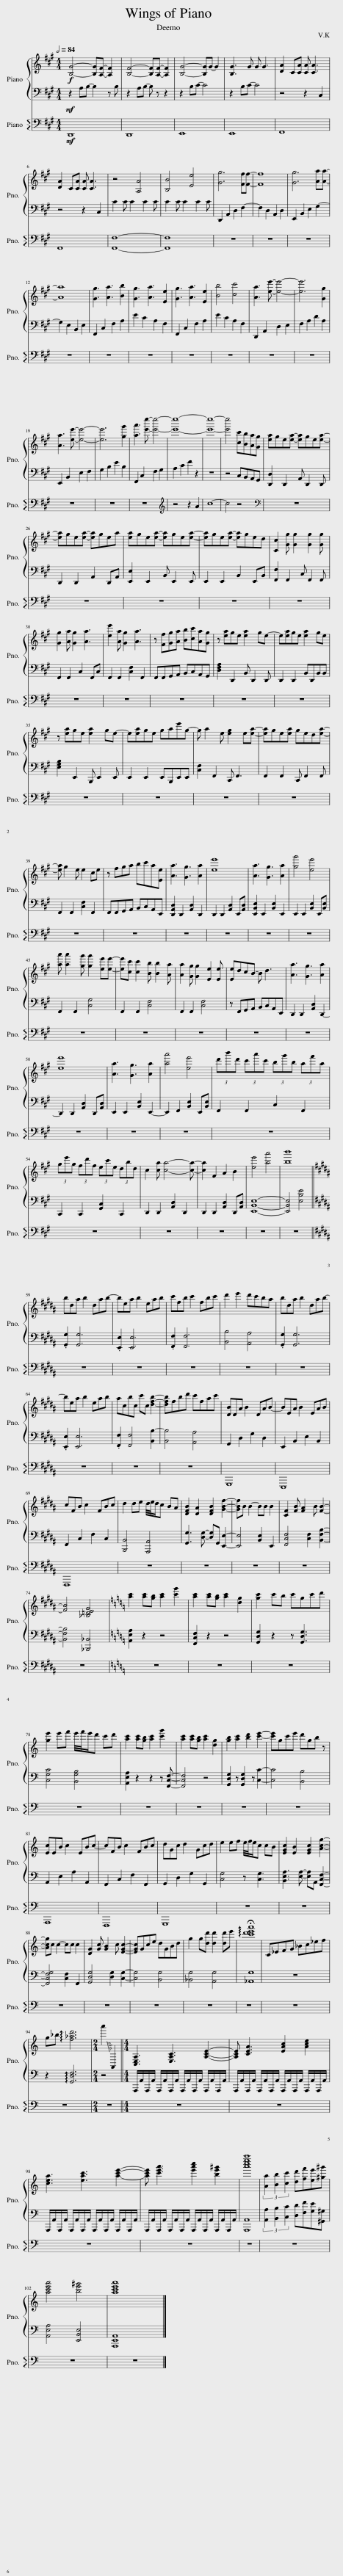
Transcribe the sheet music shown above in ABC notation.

X:1
%%score { 1 | 2 } 3
L:1/8
Q:1/2=84
M:4/4
I:linebreak $
K:A
V:1 treble
V:2 bass
V:3 bass
V:1
!f! [B,G]4- [B,G][A,F]- [A,F]2 | [B,F]4- [B,F][A,F]- [A,F]2 | [B,G]4- [B,G]G- G2 | [B,G]3 G G G3 | [DA]2 C[CA] [CA] [CA]3 |$ %5
 [DA]2 C[CA] [CA] [CA]3 | z4 [A,A]4 | [B,B]4 [Ee]4 | [Gg]6 [Ff][Ff]- | [Ff]8 | %10
 [Gg]6 [Aa][Aa]- |$ [Aa]8 | [Gg]3 [Aa]3 [Bb]2 | [Gg]3 [Aa]3 [Ee]2 | [Gg]3 [Aa]3 [Ee]2 | %15
 [Bb]4 [cc']4 | [Aa]3 [ee']- [ee']4- | [ee']6 [Gg]2 |$ [Aa]3 [ee']- [ee']4- | [ee']6 [gg']2 | %20
 [aa']3 [e'e'']- [e'e'']4- | [e'e'']8- | [e'e'']8- | [e'e'']4 [cc'][Bb][Aa][Gg] | [ea]ge[ea]- [ea]ge[ea]- |$ %25
 [ea]ge[ea]- [ea]gea | [ea]ge[ea]- [ea]ge[ea]- | [ea]ge[ea]- [ea]ged | [Cc]2 [Gg] [Gg]2 [Gg]2 [Gg] |$ [Gg]2 [Aa] [Gg]2 [Aa]3 | %30
 [ee']2 [Aa] [Gg]2 [Aa]3 | z [Ff][Gg][Aa] [Bb][cc'][Aa][Gg] | z [ea]ge [ea]2 ge- | e[ea]ge [ea]2 ge |$ z [ea]ge [ea]2 ge- | %35
 e[ea]ge gae'g- | g a2 e [eg]2 e[ea]- | [ea]ge[ea] ged[ea]- |$ [ea] g2 e e2 ce | z fga bc'a[Ee] | %40
 [Aa]3 [Gg]3 [Aa]2 | [ee']8 | [Aa]3 [Gg]3 [Aa]2 | [gg']4 [ee']4 |$ [aa'] [aa']2 [gg'] [gg']2 [ee'][ee']- | %45
 [ee'][cc'] [cc']2 [Bb] [Bb]2 [Aa] | [Aa]2 [Gg] [Gg]2 [Ee]2 [Ee] | [Ee]dcB- B d3 | [Aa]3 [Gg]3 [Aa]2 |$ [ee']8 | %50
 [Aa]3 [Gg]3 [Aa]2 | [aa']4 [ee']4 | (3d'b'd' (3c'a'c' (3bg'b (3af'a |$ (3ge'g (3fd'f (3ec'e (3dbd | c2 [ca] [ca]4- [ca]- | %55
 [ca]2 F2 A2 B2 | [ee']4 [aa']4 | [bb']8 ||$[K:B] bda b2 dab- | bea b2 eab | %60
 c'fb c'2 fbc' | d'2 e'2 d'c'ba | bda b2 dab- |$ bea b2 eab | acbc c'c [dfb]2- | %65
 [dfb]fbd' c'fac' | [DB]DA B2 DAB- | BEA B2 EAB |$ cFB c2 FBc | d2 de d/4e/4d/c BA | %70
 [DFB]2 [DA]2 [DFB]2 [GBf]2- | [GBf]B B2- BB B2 | [CF]2 [FB] [FA]2 B [FB]2- |$ [FB]4 [_B,=DEG]4 |[K:C] [ac']2 [ac'][gb] [ac']2 [c'g']2 | %75
 [ac']2 [ac'][gb] [ac']2 [dg]2 | [gc']2 c'b c'gc'd' |$ [ge']2 e'f' e'/4f'/4e'/d' c'd' | [ac']2 [ac'][gb] [ac']2 [c'g']2 | [ac']2 [ac'][gb] [ac']2 [dg]2 | %80
 [gb]2 [ac']2 [bd']2 [c'e']2- | [c'e']gc'e' d'gb z |$ [Ec]EB c2 EBc- | cFB c2 FBc | dGc d2 Gcd | %85
 e2 ef e/4f/4e/c cB | [EGc]2 [EB]2 [EGc]2 [Acg]2- |$ [Acg]c c2- cc c2 | [DG]2 [Gc] [GB]2 c [EGc]2- | [EGc]Gce dGBd | %90
 g2 g[dd'] [dd']2 [dd']e' | !arpeggio!!fermata![c'd'e'a']8 | C_EFG _Bc_ef |$ g_b !arpeggio![f_ad']6 |[M:2/4] !-(!a'2 !-)!A,,2 || %95
[M:4/4] [C,E,A,]3 [E,A,C]3 [A,CE]2- | [A,CE] [CEA]3 [EAc]2 [Ace]2 |$ [cea]3 [eac']3 [ac'e']2- | [ac'e'] [c'e'a']3 [e'a'c'']2 [be'^g']2 | [a'c''e''a'']8 | %100
 (3[Aa]2 [Bb]2 [cc']2 [dd'][ff'][ee'][^g^g'] |$ [ac'e'a']4 [be'^g']4 | [ac'e'a']8 |] %103
V:2
!mf! z2 A,B,- B,2 z B, | z2 A,B,- B, z z2 | z2 B,C- C4 | z2 B,C- C4 | z4 z2 C,2 |$ %5
 z4 z2 C,2 | C2 C C2 C2 C | C2 C C2 C2 C | D,,2 A,,2 D,2 F,2- | F,2 D,2 A,,2 D,2 | %10
 E,,2 B,,2 E,2 G,2- |$ G,2 E,2 B,,2 E,2 | F,,2 C,2 F,2 A,2 | E2 C2 A,2 F,2 | F,,2 C,2 F,2 A,2 | %15
 E2 C2 A,2 F,2 | D,,2 A,,2 D,2 E,2 | F,2 A,2 D2 A,2 |$ E,,2 B,,2 E,2 F,2 | G,2 B,2 E2 B,2 | %20
 F,,2 C,2 F,2 G,2 | A,2 C2 F2 z2 | z8 | z4 C,B,,A,,G,, | [D,,D,]2 D,,2 A,, D,,2 D,, |$ %25
 D,,2 D,,2 A,,2 D,,A,, | [E,,E,]2 E,,2 B,, E,,2 E,, | E,,2 E,,2 B,,2 E,,B,, | [F,,F,]2 F,,2 C, F,,2 F,, |$ F,,2 F,,2 C,2 F,,C, | %30
 F,,2 F,,2 [C,F,]2 F,,2 | F,,F,,G,,A,, B,,C,A,,G,, | [D,F,A,]2 D,,2 B,, D,,2 D,, | D,,2 D,,2 B,,D,,B,,B,, |$ [E,G,B,]2 E,,2 B,,, E,,2 E,, | %35
 E,,2 E,,2 E,,B,,,E,,E,, | [C,F,]2 F,,2 C,, F,,3 | F,,2 F,,2 C,, F,,2 F,, |$ F,,2 F,,2 [C,F,]2 F,,2 | F,,F,,G,,A,, B,,C,A,,E,, | %40
 [D,,A,,D,]2 D,,2 [A,,D,]2 D,,2 | D,,2 D,,2 [A,,D,]2 E,,[A,,D,] | [E,,B,,E,]2 E,,2 [B,,E,]2 E,,2 | E,,2 E,,2 [B,,E,]2 E,,[B,,E,] |$ F,,2 F,,2 [C,G,]4 | %45
 F,,2 F,,2 [C,F,]4 | F,,2 F,,2 [C,F,]4 | z F,,G,,A,, B,,C,A,,E,, | D,,2 D,,2 [A,,D,]2 D,,2- |$ D,,2 D,,2 [A,,D,]2 D,,[A,,D,] | %50
 E,,2 E,,2 [B,,E,]2 E,,2- | E,,2 F,,2 [B,,E,]2 E,,[B,,E,] | F,,2 F,,2 C,2 F,,2 |$ C,,2 C,,2 [G,,C,]2 C,,2 | D,,2 D,,2 [A,,D,]2 D,,2 | %55
 D,,2 D,,2 [A,,D,]2 D,,[A,,D,] | [E,,B,,E,]8- | [E,,B,,E,]4 [E,B,E]4 ||$[K:B] .[G,,G,]2 [G,,G,]6 | .[E,,E,]2 [E,,E,]6 | %60
 .[F,,F,]2 [F,,F,]6 | [B,,B,]4 [A,,A,]4 | .[G,,G,]2 [G,,G,]6 |$ .[E,,E,]2 [E,,E,]6 | .[F,,F,]2 [F,,F,]4 [B,,B,-]2 | %65
 [B,,B,]4 [A,,A,]4 | G,,2 D,2 G,2 D,2 | E,,2 B,,2 E,2 B,,2 |$ F,,2 C,2 F,2 C,2 | [B,,,B,,]4 [A,,,A,,]4 | %70
 [G,,G,]3 [D,G,]- [D,G,]G,, [E,,E,]2- | [E,,E,]4 [B,,E,]2 E,,2 | [F,,C,F,]4 [C,F,]2 [B,,F,B,]2- |$ [B,,F,B,]4 [_B,,,_B,,]4 |[K:C] [A,,E,A,]2 z2 z4 | %75
 [F,,C,F,]2 z2 z4 | [G,,D,G,]2 z2 z [G,,D,G,]3 |$ [C,G,C]4 [B,,G,B,]4 | [A,,E,A,]2 z2 z2 z [F,,C,F,]- | [F,,C,F,]4 z4 | %80
 [G,,D,G,]2 z [G,,D,G,]2 z [C,C]2- | [C,C]4 [B,,B,]4 |$ A,,2 E,2 A,2 A,,2 | F,,2 C,2 F,2 F,,2 | G,,2 D,2 G,2 G,,2 | %85
 [C,G,]4 z [C,G,]3 | [B,,E,A,]3 [E,A,]- [E,A,]A,, [F,,C,F,]2- |$ [F,,C,F,G,]4 [C,F,]2 F,,2 | [G,,D,G,]4 [D,G,]2 [C,G,]2- | [C,G,]4 [B,,G,]4 | %90
 [_B,,G,]4 [A,,G,]4 | [_A,,G,]8 | z8 |$ z2 !arpeggio![G,,D,F,]6 |[M:2/4] z4 || %95
[M:4/4] A,,,/A,,/A,,,/A,,/ A,,,/A,,/A,,,/A,,/ A,,,/A,,/A,,,/A,,/ A,,,/A,,/A,,,/A,,/ | A,,,/A,,/A,,,/A,,/ A,,,/A,,/A,,,/A,,/ A,,,/A,,/A,,,/A,,/ A,,,/A,,/A,,,/A,,/ |$ A,,,/A,,/A,,,/A,,/ A,,,/A,,/A,,,/A,,/ A,,,/A,,/A,,,/A,,/ A,,,/A,,/A,,,/A,,/ | A,,,/A,,/A,,,/A,,/ A,,,/A,,/A,,,/A,,/ A,,,/A,,/A,,,/A,,/ A,,,/A,,/A,,,/A,,/ | [A,,,A,,]8 | %100
 (3[A,,A,]2 [B,,B,]2 [C,C]2 [D,D][F,F][G,E][^G,,^G,] |$ [A,,E,A,]4 [E,,B,,E,]4 | [A,,,E,,A,,]8 |] %103
V:3
!mf! D,,8 | D,,8 | E,,8 | E,,8 | F,,8 |$ %5
 F,,8 | [F,,F,]8- | [F,,F,]8 | z8 | z8 | %10
 z8 |$ z8 | z8 | z8 | z8 | %15
 z8 | z8 | z8 |$ z8 | z8 | %20
 z8 |[K:treble] z4 z2 A2 | c8- | c4 z4 |[K:bass] z8 |$ %25
 z8 | z8 | z8 | z8 |$ z8 | %30
 z8 | z8 | z8 | z8 |$ z8 | %35
 z8 | z8 | z8 |$ z8 | z8 | %40
 z8 | z8 | z8 | z8 |$ z8 | %45
 z8 | z8 | z8 | z8 |$ z8 | %50
 z8 | z8 | z8 |$ z8 | z8 | %55
 z8 | z8 | z8 ||$[K:B] z8 | z8 | %60
 z8 | z8 | z8 |$ z8 | z8 | %65
 z8 | G,,,8 | E,,,8 |$ F,,,8 | z8 | %70
 z8 | z8 | z8 |$ z8 |[K:C] z8 | %75
 z8 | z8 |$ z8 | z8 | z8 | %80
 z8 | z8 |$ A,,,8 | F,,,8 | G,,,8 | %85
 z8 | z8 |$ z8 | z8 | z8 | %90
 z8 | z8 | z8 |$ z8 |[M:2/4] z4 || %95
[M:4/4] z8 | z8 |$ z8 | z8 | z8 | %100
 z8 |$ z8 | z8 |] %103
